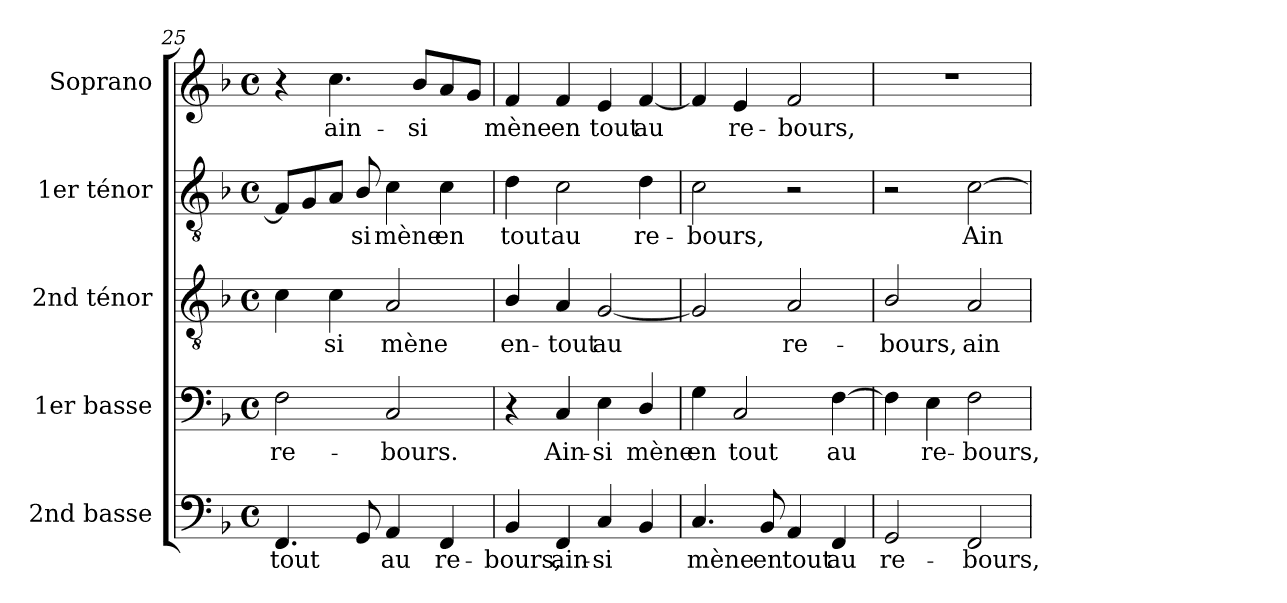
**kern	**text	**kern	**text	**kern	**text	**kern	**text	**kern	**text
*part5	*part5	*part4	*part4	*part3	*part3	*part2	*part2	*part1	*part1
*staff5	*staff5	*staff4	*staff4	*staff3	*staff3	*staff2	*staff2	*staff1	*staff1
*I"2nd basse	*	*I"1er basse	*	*I"2nd ténor	*	*I"1er ténor	*	*I"Soprano	*
*I'B.	*	*I'B.	*	*I'T.	*	*I'T.	*	*I'S.	*
*clefF4	*	*clefF4	*	*clefGv2	*	*clefGv2	*	*clefG2	*
*	*	*	*	*ITrd7c12	*	*ITrd7c12	*	*	*
*k[b-]	*	*k[b-]	*	*k[b-]	*	*k[b-]	*	*k[b-]	*
*F:	*	*F:	*	*F:	*	*F:	*	*F:	*
*M4/4	*	*M4/4	*	*M4/4	*	*M4/4	*	*M4/4	*
*met(c)	*	*met(c)	*	*met(c)	*	*met(c)	*	*met(c)	*
=25	=25	=25	=25	=25	=25	=25	=25	=25	=25
!	!LO:LY:b:color=#000000	!	!	!	!	!	!	!	!
!	!	!	!LO:LY:b:color=#000000	!	!	!	!	!	!
4.FFi/	tout	2Fi\	re-	4Ci\	.	8FFi/L]	.	4r	.
.	.	.	.	.	.	8GGi/	.	.	.
!	!	!	!	!	!LO:LY:b:color=#000000	!	!	!	!
!	!	!	!	!	!	!	!	!	!LO:LY:b:color=#000000
.	.	.	.	4Ci\	-si	8AAi/J	.	4.cci\	ain-
!	!	!	!	!	!	!	!LO:LY:b:color=#000000	!	!
8GGi/	.	.	.	.	.	8BB-i/	-si	.	.
!	!LO:LY:b:color=#000000	!	!	!	!	!	!	!	!
!	!	!	!LO:LY:b:color=#000000	!	!	!	!	!	!
!	!	!	!	!	!LO:LY:b:color=#000000	!	!	!	!
!	!	!	!	!	!	!	!LO:LY:b:color=#000000	!	!
4AAi/	au	2Ci/	-bours.	2AAi/	mène	4Ci\	mène	.	.
!	!	!	!	!	!	!	!	!	!LO:LY:b:color=#000000
.	.	.	.	.	.	.	.	8b-i/L	-si
!	!LO:LY:b:color=#000000	!	!	!	!	!	!	!	!
!	!	!	!	!	!	!	!LO:LY:b:color=#000000	!	!
4FFi/	re-	.	.	.	.	4Ci\	en	8ai/	.
.	.	.	.	.	.	.	.	8gi/J	.
=26	=26	=26	=26	=26	=26	=26	=26	=26	=26
!	!LO:LY:b:color=#000000	!	!	!	!	!	!	!	!
!	!	!	!	!	!LO:LY:b:color=#000000	!	!	!	!
!	!	!	!	!	!	!	!LO:LY:b:color=#000000	!	!
!	!	!	!	!	!	!	!	!	!LO:LY:b:color=#000000
4BB-i/	-bours,	4r	.	4BB-i/	en-	4Di\	tout	4fi/	mène
!	!LO:LY:b:color=#000000	!	!	!	!	!	!	!	!
!	!	!	!LO:LY:b:color=#000000	!	!	!	!	!	!
!	!	!	!	!	!LO:LY:b:color=#000000	!	!	!	!
!	!	!	!	!	!	!	!LO:LY:b:color=#000000	!	!
!	!	!	!	!	!	!	!	!	!LO:LY:b:color=#000000
4FFi/	ain-	4Ci/	Ain-	4AAi/	-tout	2Ci\	au	4fi/	en
!	!LO:LY:b:color=#000000	!	!	!	!	!	!	!	!
!	!	!	!LO:LY:b:color=#000000	!	!	!	!	!	!
!	!	!	!	!	!LO:LY:b:color=#000000	!	!	!	!
!	!	!	!	!	!	!	!	!	!LO:LY:b:color=#000000
4Ci/	-si	4Ei\	-si	[2GGi/	au	.	.	4ei/	tout
!	!	!	!LO:LY:b:color=#000000	!	!	!	!	!	!
!	!	!	!	!	!	!	!LO:LY:b:color=#000000	!	!
!	!	!	!	!	!	!	!	!	!LO:LY:b:color=#000000
4BB-i/	.	4Di/	mène	.	.	4Di\	re-	[4fi/	au
=27	=27	=27	=27	=27	=27	=27	=27	=27	=27
!	!LO:LY:b:color=#000000	!	!	!	!	!	!	!	!
!	!	!	!LO:LY:b:color=#000000	!	!	!	!	!	!
!	!	!	!	!	!	!	!LO:LY:b:color=#000000	!	!
4.Ci/	mène	4Gi\	en	2GGi/]	.	2Ci\	-bours,	4fi/]	.
!	!	!	!LO:LY:b:color=#000000	!	!	!	!	!	!
!	!	!	!	!	!	!	!	!	!LO:LY:b:color=#000000
.	.	2Ci/	tout	.	.	.	.	4ei/	re-
!	!LO:LY:b:color=#000000	!	!	!	!	!	!	!	!
8BB-i/	en	.	.	.	.	.	.	.	.
!	!LO:LY:b:color=#000000	!	!	!	!	!	!	!	!
!	!	!	!	!	!LO:LY:b:color=#000000	!	!	!	!
!	!	!	!	!	!	!	!	!	!LO:LY:b:color=#000000
4AAi/	tout	.	.	2AAi/	re-	2r	.	2fi/	-bours,
!	!LO:LY:b:color=#000000	!	!	!	!	!	!	!	!
!	!	!	!LO:LY:b:color=#000000	!	!	!	!	!	!
4FFi/	au	[4Fi\	au	.	.	.	.	.	.
!!LO:LB:g=z
=28	=28	=28	=28	=28	=28	=28	=28	=28	=28
!	!LO:LY:b:color=#000000	!	!	!	!	!	!	!	!
!	!	!	!	!	!LO:LY:b:color=#000000	!	!	!	!
2GGi/	re-	4Fi\]	.	2BB-i/	-bours,	2r	.	1r	.
!	!	!	!LO:LY:b:color=#000000	!	!	!	!	!	!
.	.	4Ei\	re-	.	.	.	.	.	.
!	!LO:LY:b:color=#000000	!	!	!	!	!	!	!	!
!	!	!	!LO:LY:b:color=#000000	!	!	!	!	!	!
!	!	!	!	!	!LO:LY:b:color=#000000	!	!	!	!
!	!	!	!	!	!	!	!LO:LY:b:color=#000000	!	!
2FFi/	-bours,	2Fi\	-bours,	2AAi/	ain-	[2Ci\	Ain-	.	.
=	=	=	=	=	=	=	=	=	=
*-	*-	*-	*-	*-	*-	*-	*-	*-	*-
